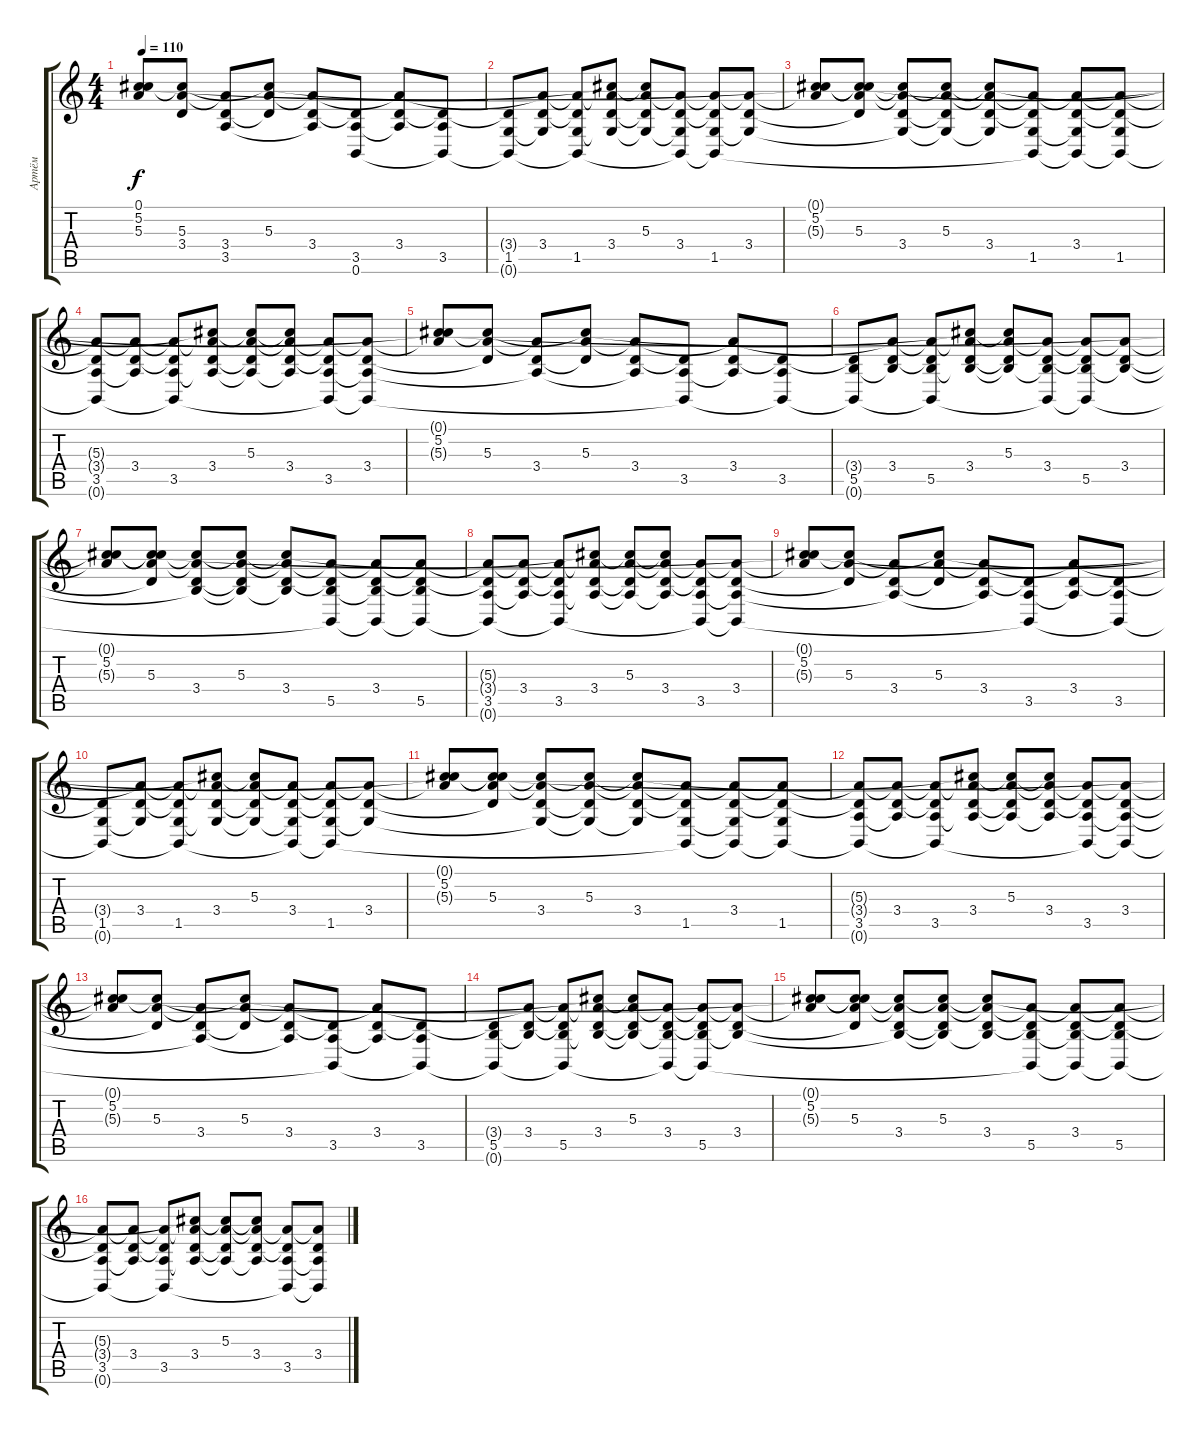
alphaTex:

\track ("Артём" "Артём") {instrument acousticguitarsteel}
\staff {score tabs}
\tuning (Db4 Ab3 E3 B2 Gb2 B1) {hide}
\ts (4 4)
\tempo 110
\clef g2
\ks c
(0.1{t} 5.2 5.3{t}).8{dy f} (5.2{t} 5.3 3.4{t}).8 (5.3{t} 3.4 3.5{t}).8 (5.2{t} 5.3 3.4{t}).8 (5.3{t} 3.4 3.5{t}).8 (3.4{t} 3.5 0.6{t}).8 (5.3{t} 3.4 3.5{t}).8 (3.4{t} 3.5 0.6{t}).8 |
(3.4{t} 1.5 0.6{t}).8 (5.3{t} 3.4 1.5{t}).8 (5.3{t} 3.4{t} 1.5 0.6{t}).8 (5.2{t} 5.3{t} 3.4 1.5{t}).8 (5.2{t} 5.3 3.4{t} 1.5{t}).8 (5.3{t} 3.4 1.5{t} 0.6{t}).8 (5.3{t} 3.4{t} 1.5 0.6{t}).8 (5.3{t} 3.4 1.5{t}).8 |
(0.1{t} 5.2 5.3{t}).8 (0.1{t} 5.2{t} 5.3 3.4{t}).8 (5.2{t} 5.3{t} 3.4 1.5{t}).8 (5.2{t} 5.3 3.4{t} 1.5{t}).8 (5.2{t} 5.3{t} 3.4 1.5{t}).8 (5.3{t} 3.4{t} 1.5 0.6{t}).8 (5.3{t} 3.4 1.5{t} 0.6{t}).8 (5.3{t} 3.4{t} 1.5 0.6{t}).8 |
(5.3{t} 3.4{t} 3.5 0.6{t}).8 (5.3{t} 3.4 3.5{t}).8 (5.3{t} 3.4{t} 3.5 0.6{t}).8 (5.2{t} 5.3{t} 3.4 3.5{t}).8 (5.2{t} 5.3 3.4{t} 3.5{t}).8 (5.2{t} 5.3{t} 3.4 3.5{t}).8 (5.3{t} 3.4{t} 3.5 0.6{t}).8 (5.3{t} 3.4 3.5{t} 0.6{t}).8 |
(0.1{t} 5.2 5.3{t}).8 (5.2{t} 5.3 3.4{t}).8 (5.3{t} 3.4 3.5{t}).8 (5.2{t} 5.3 3.4{t}).8 (5.3{t} 3.4 3.5{t}).8 (3.4{t} 3.5 0.6{t}).8 (5.3{t} 3.4 3.5{t}).8 (3.4{t} 3.5 0.6{t}).8 |
(3.4{t} 5.5 0.6{t}).8 (5.3{t} 3.4 5.5{t}).8 (5.3{t} 3.4{t} 5.5 0.6{t}).8 (5.2{t} 5.3{t} 3.4 5.5{t}).8 (5.2{t} 5.3 3.4{t} 5.5{t}).8 (5.3{t} 3.4 5.5{t} 0.6{t}).8 (5.3{t} 3.4{t} 5.5 0.6{t}).8 (5.3{t} 3.4 5.5{t}).8 |
(0.1{t} 5.2 5.3{t}).8 (0.1{t} 5.2{t} 5.3 3.4{t}).8 (5.2{t} 5.3{t} 3.4 5.5{t}).8 (5.2{t} 5.3 3.4{t} 5.5{t}).8 (5.2{t} 5.3{t} 3.4 5.5{t}).8 (5.3{t} 3.4{t} 5.5 0.6{t}).8 (5.3{t} 3.4 5.5{t} 0.6{t}).8 (5.3{t} 3.4{t} 5.5 0.6{t}).8 |
(5.3{t} 3.4{t} 3.5 0.6{t}).8 (5.3{t} 3.4 3.5{t}).8 (5.3{t} 3.4{t} 3.5 0.6{t}).8 (5.2{t} 5.3{t} 3.4 3.5{t}).8 (5.2{t} 5.3 3.4{t} 3.5{t}).8 (5.2{t} 5.3{t} 3.4 3.5{t}).8 (5.3{t} 3.4{t} 3.5 0.6{t}).8 (5.3{t} 3.4 3.5{t} 0.6{t}).8 |
(0.1{t} 5.2 5.3{t}).8 (5.2{t} 5.3 3.4{t}).8 (5.3{t} 3.4 3.5{t}).8 (5.2{t} 5.3 3.4{t}).8 (5.3{t} 3.4 3.5{t}).8 (3.4{t} 3.5 0.6{t}).8 (5.3{t} 3.4 3.5{t}).8 (3.4{t} 3.5 0.6{t}).8 |
(3.4{t} 1.5 0.6{t}).8 (5.3{t} 3.4 1.5{t}).8 (5.3{t} 3.4{t} 1.5 0.6{t}).8 (5.2{t} 5.3{t} 3.4 1.5{t}).8 (5.2{t} 5.3 3.4{t} 1.5{t}).8 (5.3{t} 3.4 1.5{t} 0.6{t}).8 (5.3{t} 3.4{t} 1.5 0.6{t}).8 (5.3{t} 3.4 1.5{t}).8 |
(0.1{t} 5.2 5.3{t}).8 (0.1{t} 5.2{t} 5.3 3.4{t}).8 (5.2{t} 5.3{t} 3.4 1.5{t}).8 (5.2{t} 5.3 3.4{t} 1.5{t}).8 (5.2{t} 5.3{t} 3.4 1.5{t}).8 (5.3{t} 3.4{t} 1.5 0.6{t}).8 (5.3{t} 3.4 1.5{t} 0.6{t}).8 (5.3{t} 3.4{t} 1.5 0.6{t}).8 |
(5.3{t} 3.4{t} 3.5 0.6{t}).8 (5.3{t} 3.4 3.5{t}).8 (5.3{t} 3.4{t} 3.5 0.6{t}).8 (5.2{t} 5.3{t} 3.4 3.5{t}).8 (5.2{t} 5.3 3.4{t} 3.5{t}).8 (5.2{t} 5.3{t} 3.4 3.5{t}).8 (5.3{t} 3.4{t} 3.5 0.6{t}).8 (5.3{t} 3.4 3.5{t} 0.6{t}).8 |
(0.1{t} 5.2 5.3{t}).8 (5.2{t} 5.3 3.4{t}).8 (5.3{t} 3.4 3.5{t}).8 (5.2{t} 5.3 3.4{t}).8 (5.3{t} 3.4 3.5{t}).8 (3.4{t} 3.5 0.6{t}).8 (5.3{t} 3.4 3.5{t}).8 (3.4{t} 3.5 0.6{t}).8 |
(3.4{t} 5.5 0.6{t}).8 (5.3{t} 3.4 5.5{t}).8 (5.3{t} 3.4{t} 5.5 0.6{t}).8 (5.2{t} 5.3{t} 3.4 5.5{t}).8 (5.2{t} 5.3 3.4{t} 5.5{t}).8 (5.3{t} 3.4 5.5{t} 0.6{t}).8 (5.3{t} 3.4{t} 5.5 0.6{t}).8 (5.3{t} 3.4 5.5{t}).8 |
(0.1{t} 5.2 5.3{t}).8 (0.1{t} 5.2{t} 5.3 3.4{t}).8 (5.2{t} 5.3{t} 3.4 5.5{t}).8 (5.2{t} 5.3 3.4{t} 5.5{t}).8 (5.2{t} 5.3{t} 3.4 5.5{t}).8 (5.3{t} 3.4{t} 5.5 0.6{t}).8 (5.3{t} 3.4 5.5{t} 0.6{t}).8 (5.3{t} 3.4{t} 5.5 0.6{t}).8 |
(5.3{t} 3.4{t} 3.5 0.6{t}).8 (5.3{t} 3.4 3.5{t}).8 (5.3{t} 3.4{t} 3.5 0.6{t}).8 (5.2{t} 5.3{t} 3.4 3.5{t}).8 (5.2{t} 5.3 3.4{t} 3.5{t}).8 (5.2{t} 5.3{t} 3.4 3.5{t}).8 (5.3{t} 3.4{t} 3.5 0.6{t}).8 (5.3{t} 3.4 3.5{t} 0.6{t}).8
